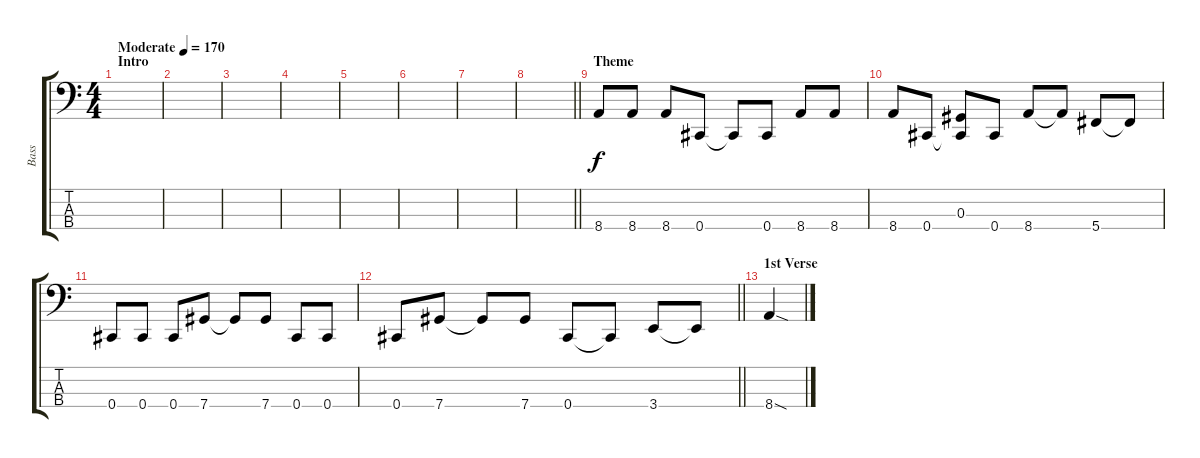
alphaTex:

\track ("Bass" "Bass") {instrument electricbasspick}
\staff {score tabs}
\tuning (Gb2 Db2 Ab1 Db1) {hide}
\ts (4 4)
\section ("" "Intro")
\tempo (170 "Moderate")
\clef f4
\ks c
|
|
|
|
|
|
|
\barLineRight lightlight
|
\section ("" "Theme")
8.4.8 8.4.8 8.4.8 0.4.8 0.4{t}.8 0.4.8 8.4.8 8.4.8 |
8.4.8 0.4.8 (0.3 0.4{t}).8 0.4.8 8.4.8 8.4{t}.8 5.4.8 5.4{t}.8 |
0.4.8 0.4.8 0.4.8 7.4.8 7.4{t}.8 7.4.8 0.4.8 0.4.8 |
\barLineRight lightlight
0.4.8 7.4.8 7.4{t}.8 7.4.8 0.4.8 0.4{t}.8 3.4.8 3.4{t}.8 |
\section ("" "1st Verse")
8.4{sod}.4
